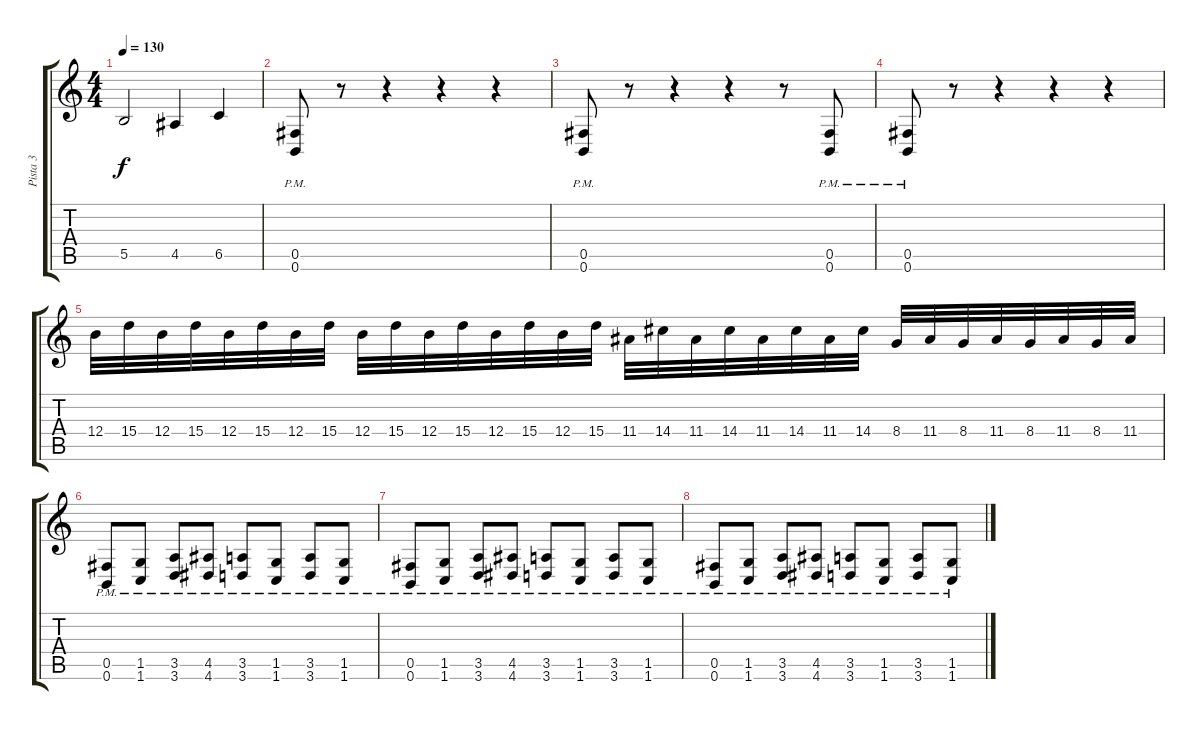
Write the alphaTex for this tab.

\track ("Pista 3" "Pista 3") {instrument distortionguitar}
\staff {score tabs}
\tuning (Db4 Ab3 E3 B2 Gb2 B1) {hide}
\ts (4 4)
\tempo 130
\clef g2
\ks c
5.5.2{dy f} 4.5.4 6.5.4 |
(0.5{pm} 0.6{pm}).8 r.8 r.4 r.4 r.4 |
(0.5{pm} 0.6{pm}).8 r.8 r.4 r.4 r.8 (0.5{pm} 0.6{pm}).8 |
(0.5{pm} 0.6{pm}).8 r.8 r.4 r.4 r.4 |
12.4.32 15.4.32 12.4.32 15.4.32 12.4.32 15.4.32 12.4.32 15.4.32 12.4.32 15.4.32 12.4.32 15.4.32 12.4.32 15.4.32 12.4.32 15.4.32 11.4.32 14.4.32 11.4.32 14.4.32 11.4.32 14.4.32 11.4.32 14.4.32 8.4.32 11.4.32 8.4.32 11.4.32 8.4.32 11.4.32 8.4.32 11.4.32 |
(0.5{pm} 0.6{pm}).8 (1.5{pm} 1.6{pm}).8 (3.5{pm} 3.6{pm}).8 (4.5{pm} 4.6{pm}).8 (3.5{pm} 3.6{pm}).8 (1.5{pm} 1.6{pm}).8 (3.5{pm} 3.6{pm}).8 (1.5{pm} 1.6{pm}).8 |
(0.5{pm} 0.6{pm}).8 (1.5{pm} 1.6{pm}).8 (3.5{pm} 3.6{pm}).8 (4.5{pm} 4.6{pm}).8 (3.5{pm} 3.6{pm}).8 (1.5{pm} 1.6{pm}).8 (3.5{pm} 3.6{pm}).8 (1.5{pm} 1.6{pm}).8 |
(0.5{pm} 0.6{pm}).8 (1.5{pm} 1.6{pm}).8 (3.5{pm} 3.6{pm}).8 (4.5{pm} 4.6{pm}).8 (3.5{pm} 3.6{pm}).8 (1.5{pm} 1.6{pm}).8 (3.5{pm} 3.6{pm}).8 (1.5{pm} 1.6{pm}).8
